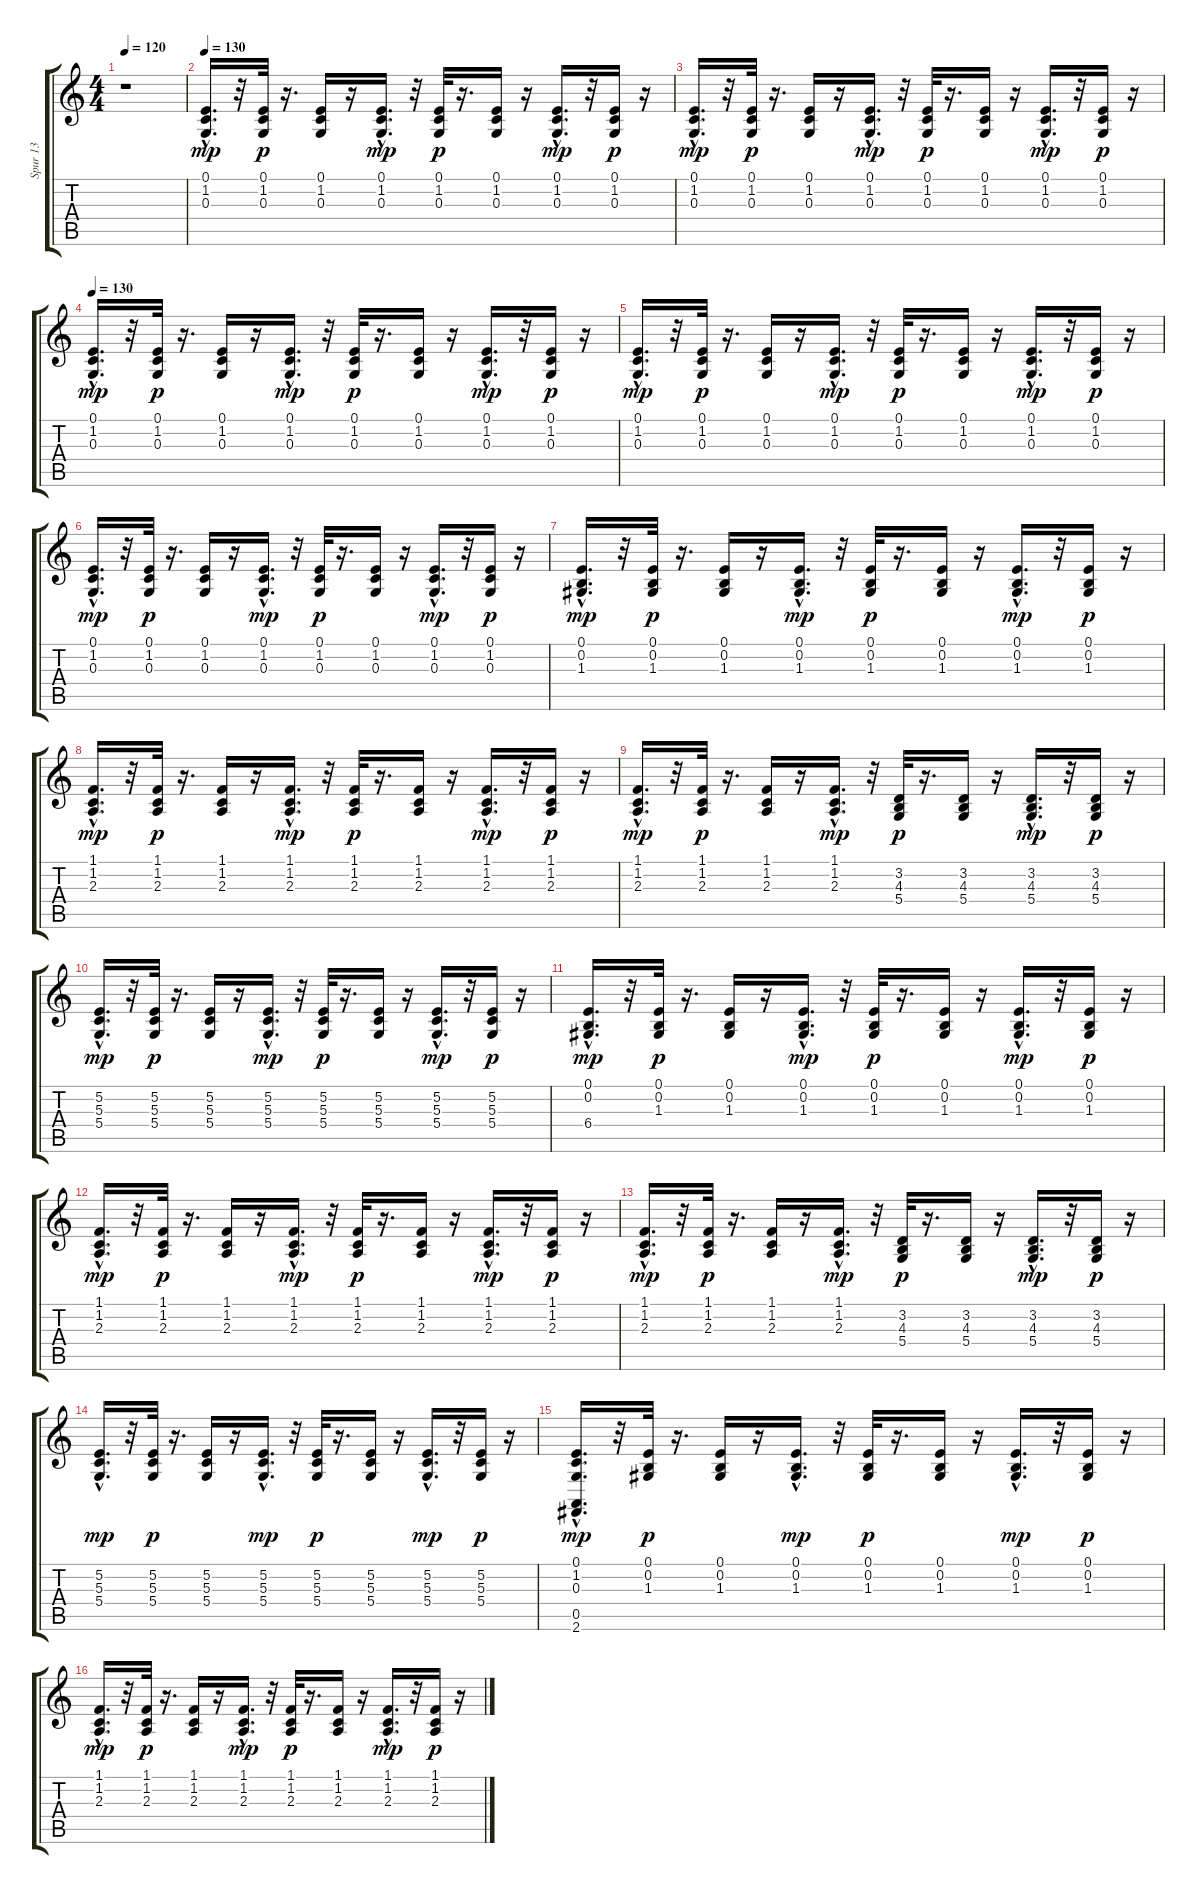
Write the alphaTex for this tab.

\track ("Spur 13" "Spur 13") {instrument brightacousticpiano}
\staff {score tabs}
\tuning (E4 B3 G3 D3 A2 E2) {hide}
\ts (4 4)
\tempo 120
\clef g2
\ks c
r.1{dy mp instrument brightacousticpiano} |
\tempo 130
(0.1{hac} 1.2{hac} 0.3{hac}).16{d} r.32 (0.1 1.2 0.3).32{dy p} r.16{d} (0.1 1.2 0.3).16 r.16 (0.1{hac} 1.2{hac} 0.3{hac}).16{d dy mp} r.32 (0.1 1.2 0.3).32{dy p} r.16{d} (0.1 1.2 0.3).16 r.16 (0.1{hac} 1.2{hac} 0.3{hac}).16{d dy mp} r.32 (0.1 1.2 0.3).16{dy p} r.16 |
(0.1{hac} 1.2{hac} 0.3{hac}).16{d dy mp} r.32 (0.1 1.2 0.3).32{dy p} r.16{d} (0.1 1.2 0.3).16 r.16 (0.1{hac} 1.2{hac} 0.3{hac}).16{d dy mp} r.32 (0.1 1.2 0.3).32{dy p} r.16{d} (0.1 1.2 0.3).16 r.16 (0.1{hac} 1.2{hac} 0.3{hac}).16{d dy mp} r.32 (0.1 1.2 0.3).16{dy p} r.16 |
\tempo 130
(0.1{hac} 1.2{hac} 0.3{hac}).16{d dy mp} r.32 (0.1 1.2 0.3).32{dy p} r.16{d} (0.1 1.2 0.3).16 r.16 (0.1{hac} 1.2{hac} 0.3{hac}).16{d dy mp} r.32 (0.1 1.2 0.3).32{dy p} r.16{d} (0.1 1.2 0.3).16 r.16 (0.1{hac} 1.2{hac} 0.3{hac}).16{d dy mp} r.32 (0.1 1.2 0.3).16{dy p} r.16 |
(0.1{hac} 1.2{hac} 0.3{hac}).16{d dy mp} r.32 (0.1 1.2 0.3).32{dy p} r.16{d} (0.1 1.2 0.3).16 r.16 (0.1{hac} 1.2{hac} 0.3{hac}).16{d dy mp} r.32 (0.1 1.2 0.3).32{dy p} r.16{d} (0.1 1.2 0.3).16 r.16 (0.1{hac} 1.2{hac} 0.3{hac}).16{d dy mp} r.32 (0.1 1.2 0.3).16{dy p} r.16 |
(0.1{hac} 1.2{hac} 0.3{hac}).16{d dy mp} r.32 (0.1 1.2 0.3).32{dy p} r.16{d} (0.1 1.2 0.3).16 r.16 (0.1{hac} 1.2{hac} 0.3{hac}).16{d dy mp} r.32 (0.1 1.2 0.3).32{dy p} r.16{d} (0.1 1.2 0.3).16 r.16 (0.1{hac} 1.2{hac} 0.3{hac}).16{d dy mp} r.32 (0.1 1.2 0.3).16{dy p} r.16 |
(0.1{hac} 0.2{hac} 1.3{hac}).16{d dy mp} r.32 (0.1 0.2 1.3).32{dy p} r.16{d} (0.1 0.2 1.3).16 r.16 (0.1{hac} 0.2{hac} 1.3{hac}).16{d dy mp} r.32 (0.1 0.2 1.3).32{dy p} r.16{d} (0.1 0.2 1.3).16 r.16 (0.1{hac} 0.2{hac} 1.3{hac}).16{d dy mp} r.32 (0.1 0.2 1.3).16{dy p} r.16 |
(1.1{hac} 1.2{hac} 2.3{hac}).16{d dy mp} r.32 (1.1 1.2 2.3).32{dy p} r.16{d} (1.1 1.2 2.3).16 r.16 (1.1{hac} 1.2{hac} 2.3{hac}).16{d dy mp} r.32 (1.1 1.2 2.3).32{dy p} r.16{d} (1.1 1.2 2.3).16 r.16 (1.1{hac} 1.2{hac} 2.3{hac}).16{d dy mp} r.32 (1.1 1.2 2.3).16{dy p} r.16 |
(1.1{hac} 1.2{hac} 2.3{hac}).16{d dy mp} r.32 (1.1 1.2 2.3).32{dy p} r.16{d} (1.1 1.2 2.3).16 r.16 (1.1{hac} 1.2{hac} 2.3{hac}).16{d dy mp} r.32 (3.2 4.3 5.4).32{dy p} r.16{d} (3.2 4.3 5.4).16 r.16 (3.2{hac} 4.3{hac} 5.4{hac}).16{d dy mp} r.32 (3.2 4.3 5.4).16{dy p} r.16 |
(5.2{hac} 5.3{hac} 5.4{hac}).16{d dy mp} r.32 (5.2 5.3 5.4).32{dy p} r.16{d} (5.2 5.3 5.4).16 r.16 (5.2{hac} 5.3{hac} 5.4{hac}).16{d dy mp} r.32 (5.2 5.3 5.4).32{dy p} r.16{d} (5.2 5.3 5.4).16 r.16 (5.2{hac} 5.3{hac} 5.4{hac}).16{d dy mp} r.32 (5.2 5.3 5.4).16{dy p} r.16 |
(0.1{hac} 0.2{hac} 6.4{hac}).16{d dy mp} r.32 (0.1 0.2 1.3).32{dy p} r.16{d} (0.1 0.2 1.3).16 r.16 (0.1{hac} 0.2{hac} 1.3{hac}).16{d dy mp} r.32 (0.1 0.2 1.3).32{dy p} r.16{d} (0.1 0.2 1.3).16 r.16 (0.1{hac} 0.2{hac} 1.3{hac}).16{d dy mp} r.32 (0.1 0.2 1.3).16{dy p} r.16 |
(1.1{hac} 1.2{hac} 2.3{hac}).16{d dy mp} r.32 (1.1 1.2 2.3).32{dy p} r.16{d} (1.1 1.2 2.3).16 r.16 (1.1{hac} 1.2{hac} 2.3{hac}).16{d dy mp} r.32 (1.1 1.2 2.3).32{dy p} r.16{d} (1.1 1.2 2.3).16 r.16 (1.1{hac} 1.2{hac} 2.3{hac}).16{d dy mp} r.32 (1.1 1.2 2.3).16{dy p} r.16 |
(1.1{hac} 1.2{hac} 2.3{hac}).16{d dy mp} r.32 (1.1 1.2 2.3).32{dy p} r.16{d} (1.1 1.2 2.3).16 r.16 (1.1{hac} 1.2{hac} 2.3{hac}).16{d dy mp} r.32 (3.2 4.3 5.4).32{dy p} r.16{d} (3.2 4.3 5.4).16 r.16 (3.2{hac} 4.3{hac} 5.4{hac}).16{d dy mp} r.32 (3.2 4.3 5.4).16{dy p} r.16 |
(5.2{hac} 5.3{hac} 5.4{hac}).16{d dy mp} r.32 (5.2 5.3 5.4).32{dy p} r.16{d} (5.2 5.3 5.4).16 r.16 (5.2{hac} 5.3{hac} 5.4{hac}).16{d dy mp} r.32 (5.2 5.3 5.4).32{dy p} r.16{d} (5.2 5.3 5.4).16 r.16 (5.2{hac} 5.3{hac} 5.4{hac}).16{d dy mp} r.32 (5.2 5.3 5.4).16{dy p} r.16 |
(0.1{hac} 1.2 0.3 0.5{hac} 2.6{hac}).16{d dy mp} r.32 (0.1 0.2 1.3).32{dy p} r.16{d} (0.1 0.2 1.3).16 r.16 (0.1{hac} 0.2{hac} 1.3{hac}).16{d dy mp} r.32 (0.1 0.2 1.3).32{dy p} r.16{d} (0.1 0.2 1.3).16 r.16 (0.1{hac} 0.2{hac} 1.3{hac}).16{d dy mp} r.32 (0.1 0.2 1.3).16{dy p} r.16 |
(1.1{hac} 1.2{hac} 2.3{hac}).16{d dy mp} r.32 (1.1 1.2 2.3).32{dy p} r.16{d} (1.1 1.2 2.3).16 r.16 (1.1{hac} 1.2{hac} 2.3{hac}).16{d dy mp} r.32 (1.1 1.2 2.3).32{dy p} r.16{d} (1.1 1.2 2.3).16 r.16 (1.1{hac} 1.2{hac} 2.3{hac}).16{d dy mp} r.32 (1.1 1.2 2.3).16{dy p} r.16
